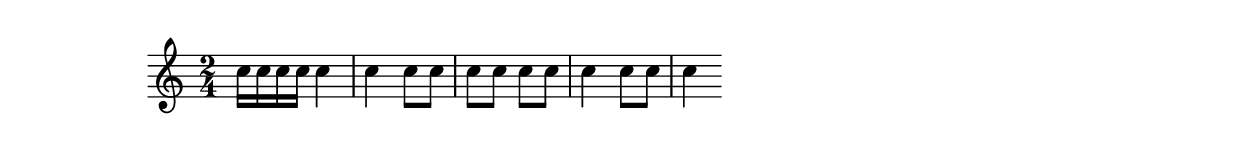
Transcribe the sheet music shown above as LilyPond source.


\version "2.7.39"
\header {
  
  texidoc = "Notes that are shorter than the common shortest note get a
space (i.e. without the space needed for the note) proportional to
their duration. So, the 16th notes get 1/2 of the space of an eigth note.
The total distance for a 16th (which includes note head) is 3/4 of the
eighth note. "

}

\layout { ragged-right = ##t}

\relative c''
{
  \time 2/4 
  c16 c c c c4 c4
  c8 c8 c8 c8
  c8 c8 c4
  c8 c8 c4

}




